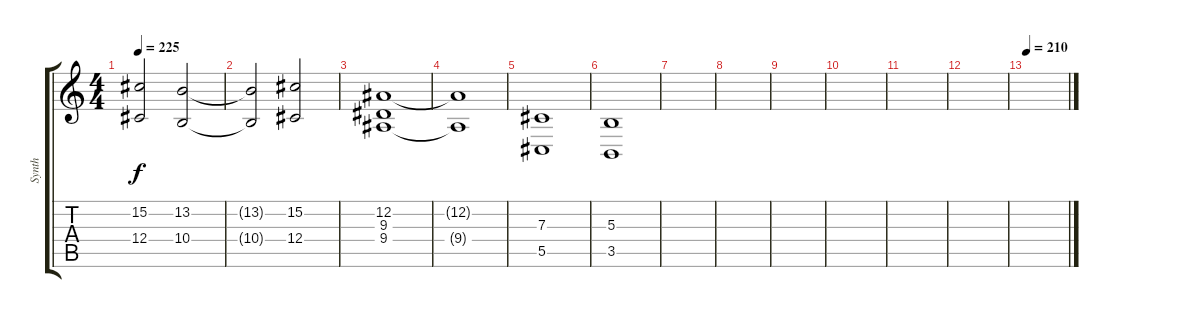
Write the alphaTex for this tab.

\track ("Synth" "Synth") {instrument pad8sweep}
\staff {score tabs}
\tuning (Eb4 Bb3 Gb3 Db3 Ab2 Eb2) {hide}
\ts (4 4)
\tempo 225
\clef g2
\ks c
(15.2 12.4).2{dy f} (13.2 10.4).2 |
(13.2{t} 10.4{t}).2 (15.2 12.4).2 |
(12.2 9.3 9.4).1 |
(12.2{t} 9.4{t}).1 |
(7.3 5.5).1 |
(5.3 3.5).1 |
|
|
|
|
|
|
\tempo 210
